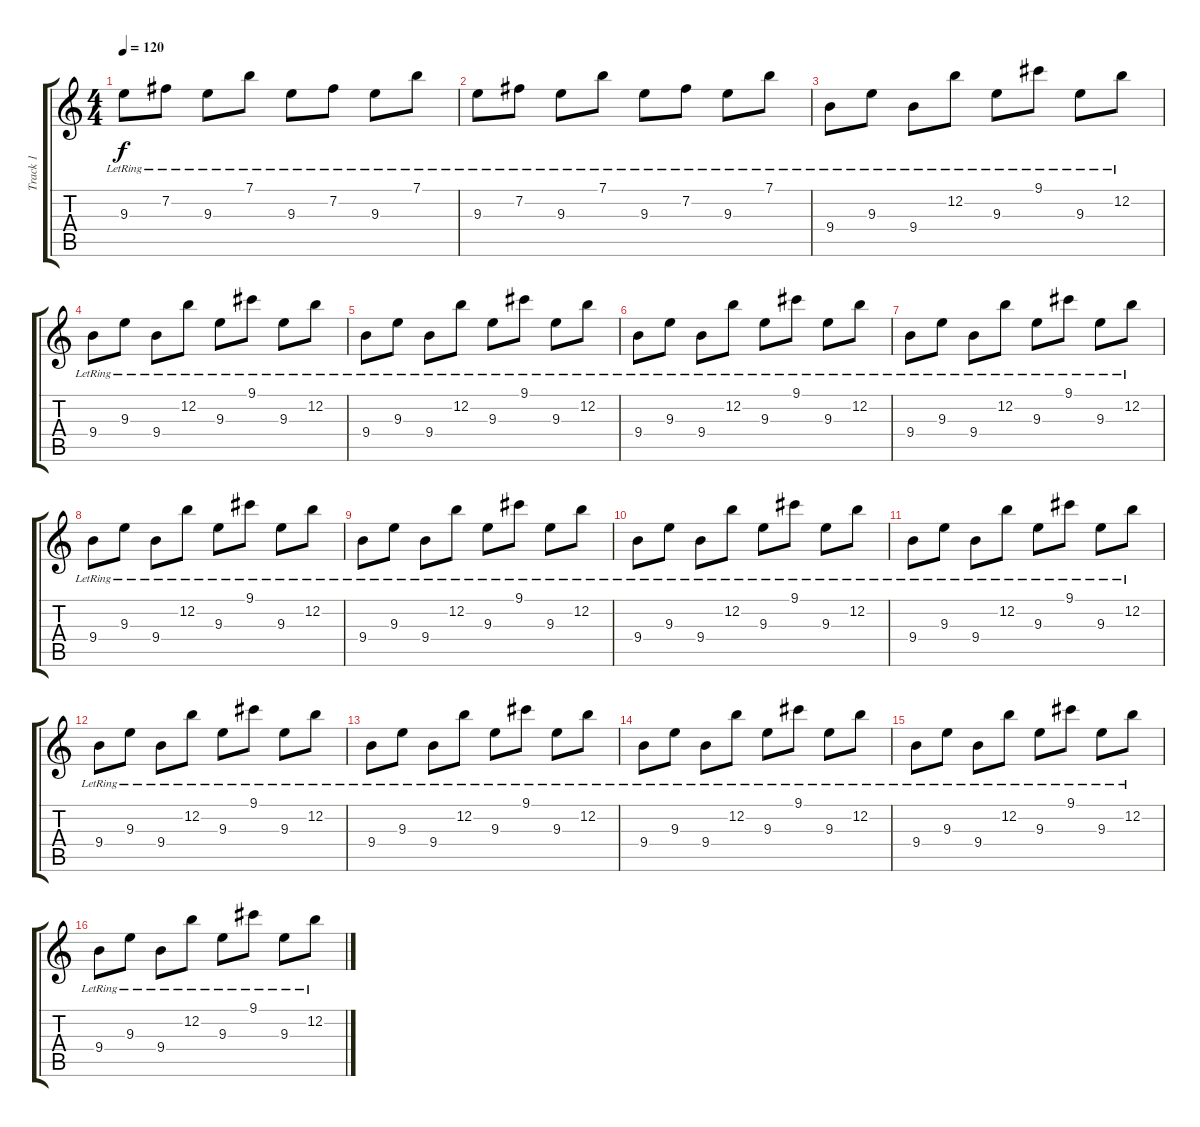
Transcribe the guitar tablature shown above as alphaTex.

\track ("Track 1" "Track 1") {instrument electricguitarclean}
\staff {score tabs}
\tuning (E4 B3 G3 D3 A2 E2) {hide}
\ts (4 4)
\tempo 120
\clef g2
\ks c
9.3{lr}.8{dy f} 7.2{lr}.8 9.3{lr}.8 7.1{lr}.8 9.3{lr}.8 7.2{lr}.8 9.3{lr}.8 7.1{lr}.8 |
9.3{lr}.8 7.2{lr}.8 9.3{lr}.8 7.1{lr}.8 9.3{lr}.8 7.2{lr}.8 9.3{lr}.8 7.1{lr}.8 |
9.4{lr}.8 9.3{lr}.8 9.4{lr}.8 12.2{lr}.8 9.3{lr}.8 9.1{lr}.8 9.3{lr}.8 12.2{lr}.8 |
9.4{lr}.8 9.3{lr}.8 9.4{lr}.8 12.2{lr}.8 9.3{lr}.8 9.1{lr}.8 9.3{lr}.8 12.2{lr}.8 |
9.4{lr}.8 9.3{lr}.8 9.4{lr}.8 12.2{lr}.8 9.3{lr}.8 9.1{lr}.8 9.3{lr}.8 12.2{lr}.8 |
9.4{lr}.8 9.3{lr}.8 9.4{lr}.8 12.2{lr}.8 9.3{lr}.8 9.1{lr}.8 9.3{lr}.8 12.2{lr}.8 |
9.4{lr}.8 9.3{lr}.8 9.4{lr}.8 12.2{lr}.8 9.3{lr}.8 9.1{lr}.8 9.3{lr}.8 12.2{lr}.8 |
9.4{lr}.8 9.3{lr}.8 9.4{lr}.8 12.2{lr}.8 9.3{lr}.8 9.1{lr}.8 9.3{lr}.8 12.2{lr}.8 |
9.4{lr}.8 9.3{lr}.8 9.4{lr}.8 12.2{lr}.8 9.3{lr}.8 9.1{lr}.8 9.3{lr}.8 12.2{lr}.8 |
9.4{lr}.8 9.3{lr}.8 9.4{lr}.8 12.2{lr}.8 9.3{lr}.8 9.1{lr}.8 9.3{lr}.8 12.2{lr}.8 |
9.4{lr}.8 9.3{lr}.8 9.4{lr}.8 12.2{lr}.8 9.3{lr}.8 9.1{lr}.8 9.3{lr}.8 12.2{lr}.8 |
9.4{lr}.8 9.3{lr}.8 9.4{lr}.8 12.2{lr}.8 9.3{lr}.8 9.1{lr}.8 9.3{lr}.8 12.2{lr}.8 |
9.4{lr}.8 9.3{lr}.8 9.4{lr}.8 12.2{lr}.8 9.3{lr}.8 9.1{lr}.8 9.3{lr}.8 12.2{lr}.8 |
9.4{lr}.8 9.3{lr}.8 9.4{lr}.8 12.2{lr}.8 9.3{lr}.8 9.1{lr}.8 9.3{lr}.8 12.2{lr}.8 |
9.4{lr}.8 9.3{lr}.8 9.4{lr}.8 12.2{lr}.8 9.3{lr}.8 9.1{lr}.8 9.3{lr}.8 12.2{lr}.8 |
9.4{lr}.8 9.3{lr}.8 9.4{lr}.8 12.2{lr}.8 9.3{lr}.8 9.1{lr}.8 9.3{lr}.8 12.2{lr}.8
